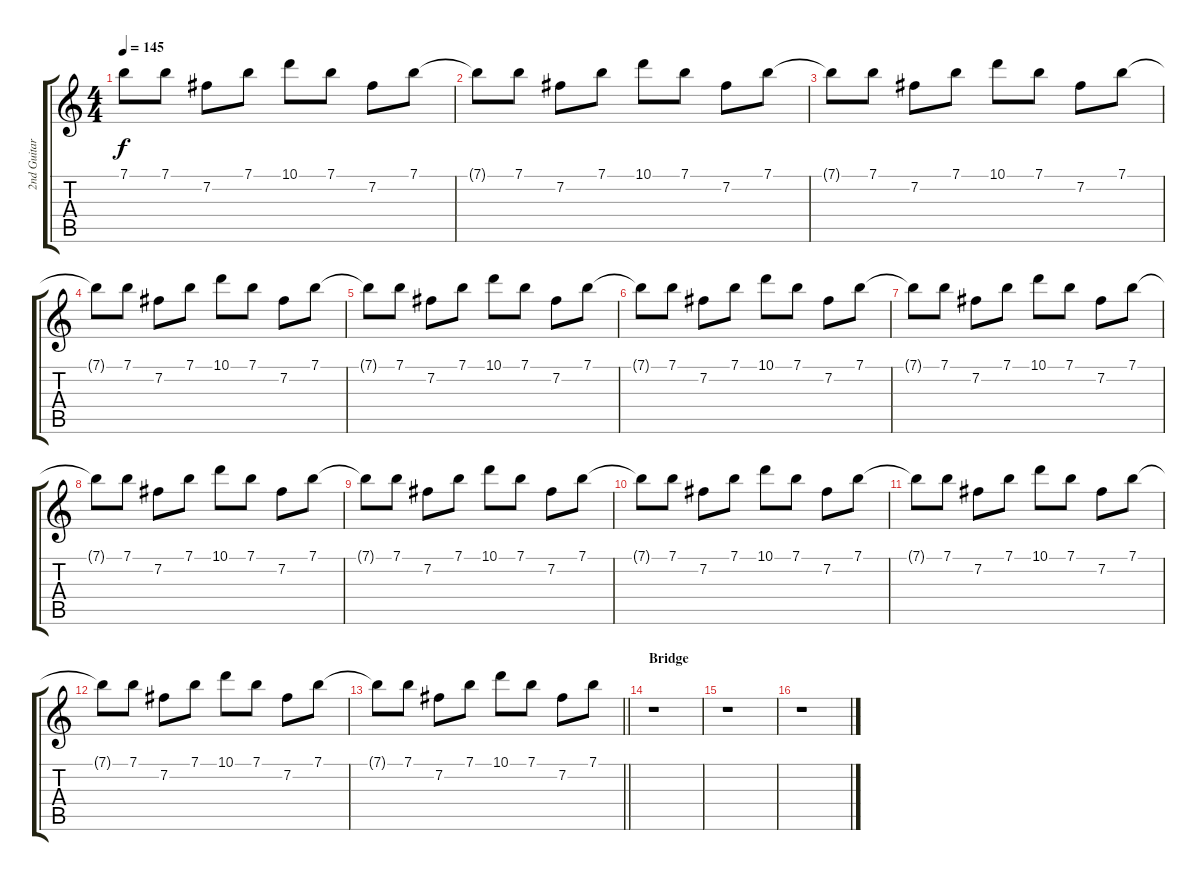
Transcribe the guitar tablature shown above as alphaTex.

\track ("2nd Guitar" "2nd Guitar") {instrument acousticguitarsteel}
\staff {score tabs}
\tuning (E4 B3 G3 D3 A2 E2) {hide}
\ts (4 4)
\tempo 145
\clef g2
\ks c
7.1{t}.8{dy f} 7.1.8 7.2.8 7.1.8 10.1.8 7.1.8 7.2.8 7.1.8 |
7.1{t}.8 7.1.8 7.2.8 7.1.8 10.1.8 7.1.8 7.2.8 7.1.8 |
7.1{t}.8{txt ""} 7.1.8 7.2.8 7.1.8 10.1.8 7.1.8 7.2.8 7.1.8 |
7.1{t}.8 7.1.8 7.2.8 7.1.8 10.1.8 7.1.8 7.2.8 7.1.8 |
7.1{t}.8 7.1.8 7.2.8 7.1.8 10.1.8 7.1.8 7.2.8 7.1.8 |
7.1{t}.8 7.1.8 7.2.8 7.1.8 10.1.8 7.1.8 7.2.8 7.1.8 |
7.1{t}.8 7.1.8 7.2.8 7.1.8 10.1.8 7.1.8 7.2.8 7.1.8 |
7.1{t}.8 7.1.8 7.2.8 7.1.8 10.1.8 7.1.8 7.2.8 7.1.8 |
7.1{t}.8 7.1.8 7.2.8 7.1.8 10.1.8 7.1.8 7.2.8 7.1.8 |
7.1{t}.8 7.1.8 7.2.8 7.1.8 10.1.8 7.1.8 7.2.8 7.1.8 |
7.1{t}.8 7.1.8 7.2.8 7.1.8 10.1.8 7.1.8 7.2.8 7.1.8 |
7.1{t}.8 7.1.8 7.2.8 7.1.8 10.1.8 7.1.8 7.2.8 7.1.8 |
\barLineRight lightlight
7.1{t}.8 7.1.8 7.2.8 7.1.8 10.1.8 7.1.8 7.2.8 7.1.8 |
\section ("" "Bridge")
r.1 |
r.1 |
r.1
